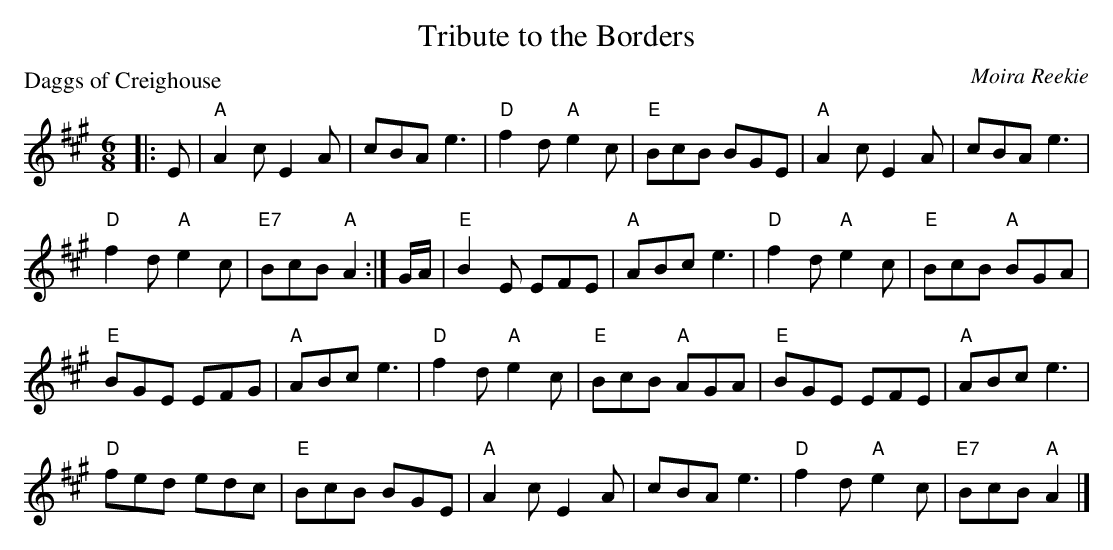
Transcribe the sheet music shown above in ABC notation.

X:1
T:Tribute to the Borders
P:Daggs of Creighouse
C:Moira Reekie
M:6/8
L:1/8
K:A
|:E|"A"A2 c E2 A|cBA e3|"D"f2 d "A"e2 c|"E"BcB BGE|\
    "A"A2 c E2 A|cBA e3|
                      "D"f2 d "A"e2 c|"E7"BcB "A"A2:|\
G/A/|"E"B2 E EFE|"A"ABc e3|"D"f2 d "A"e2 c|"E"BcB "A"BGA|
  "E"BGE EFG|"A"ABc e3|"D"f2 d "A"e2 c|"E"BcB "A"AGA|\
  "E"BGE EFE|"A"ABc e3|
                       "D"fed edc|"E"BcB BGE|\
  "A"A2 c E2 A|cBA e3|"D"f2 d "A"e2 c|"E7"BcB "A"A2|]
